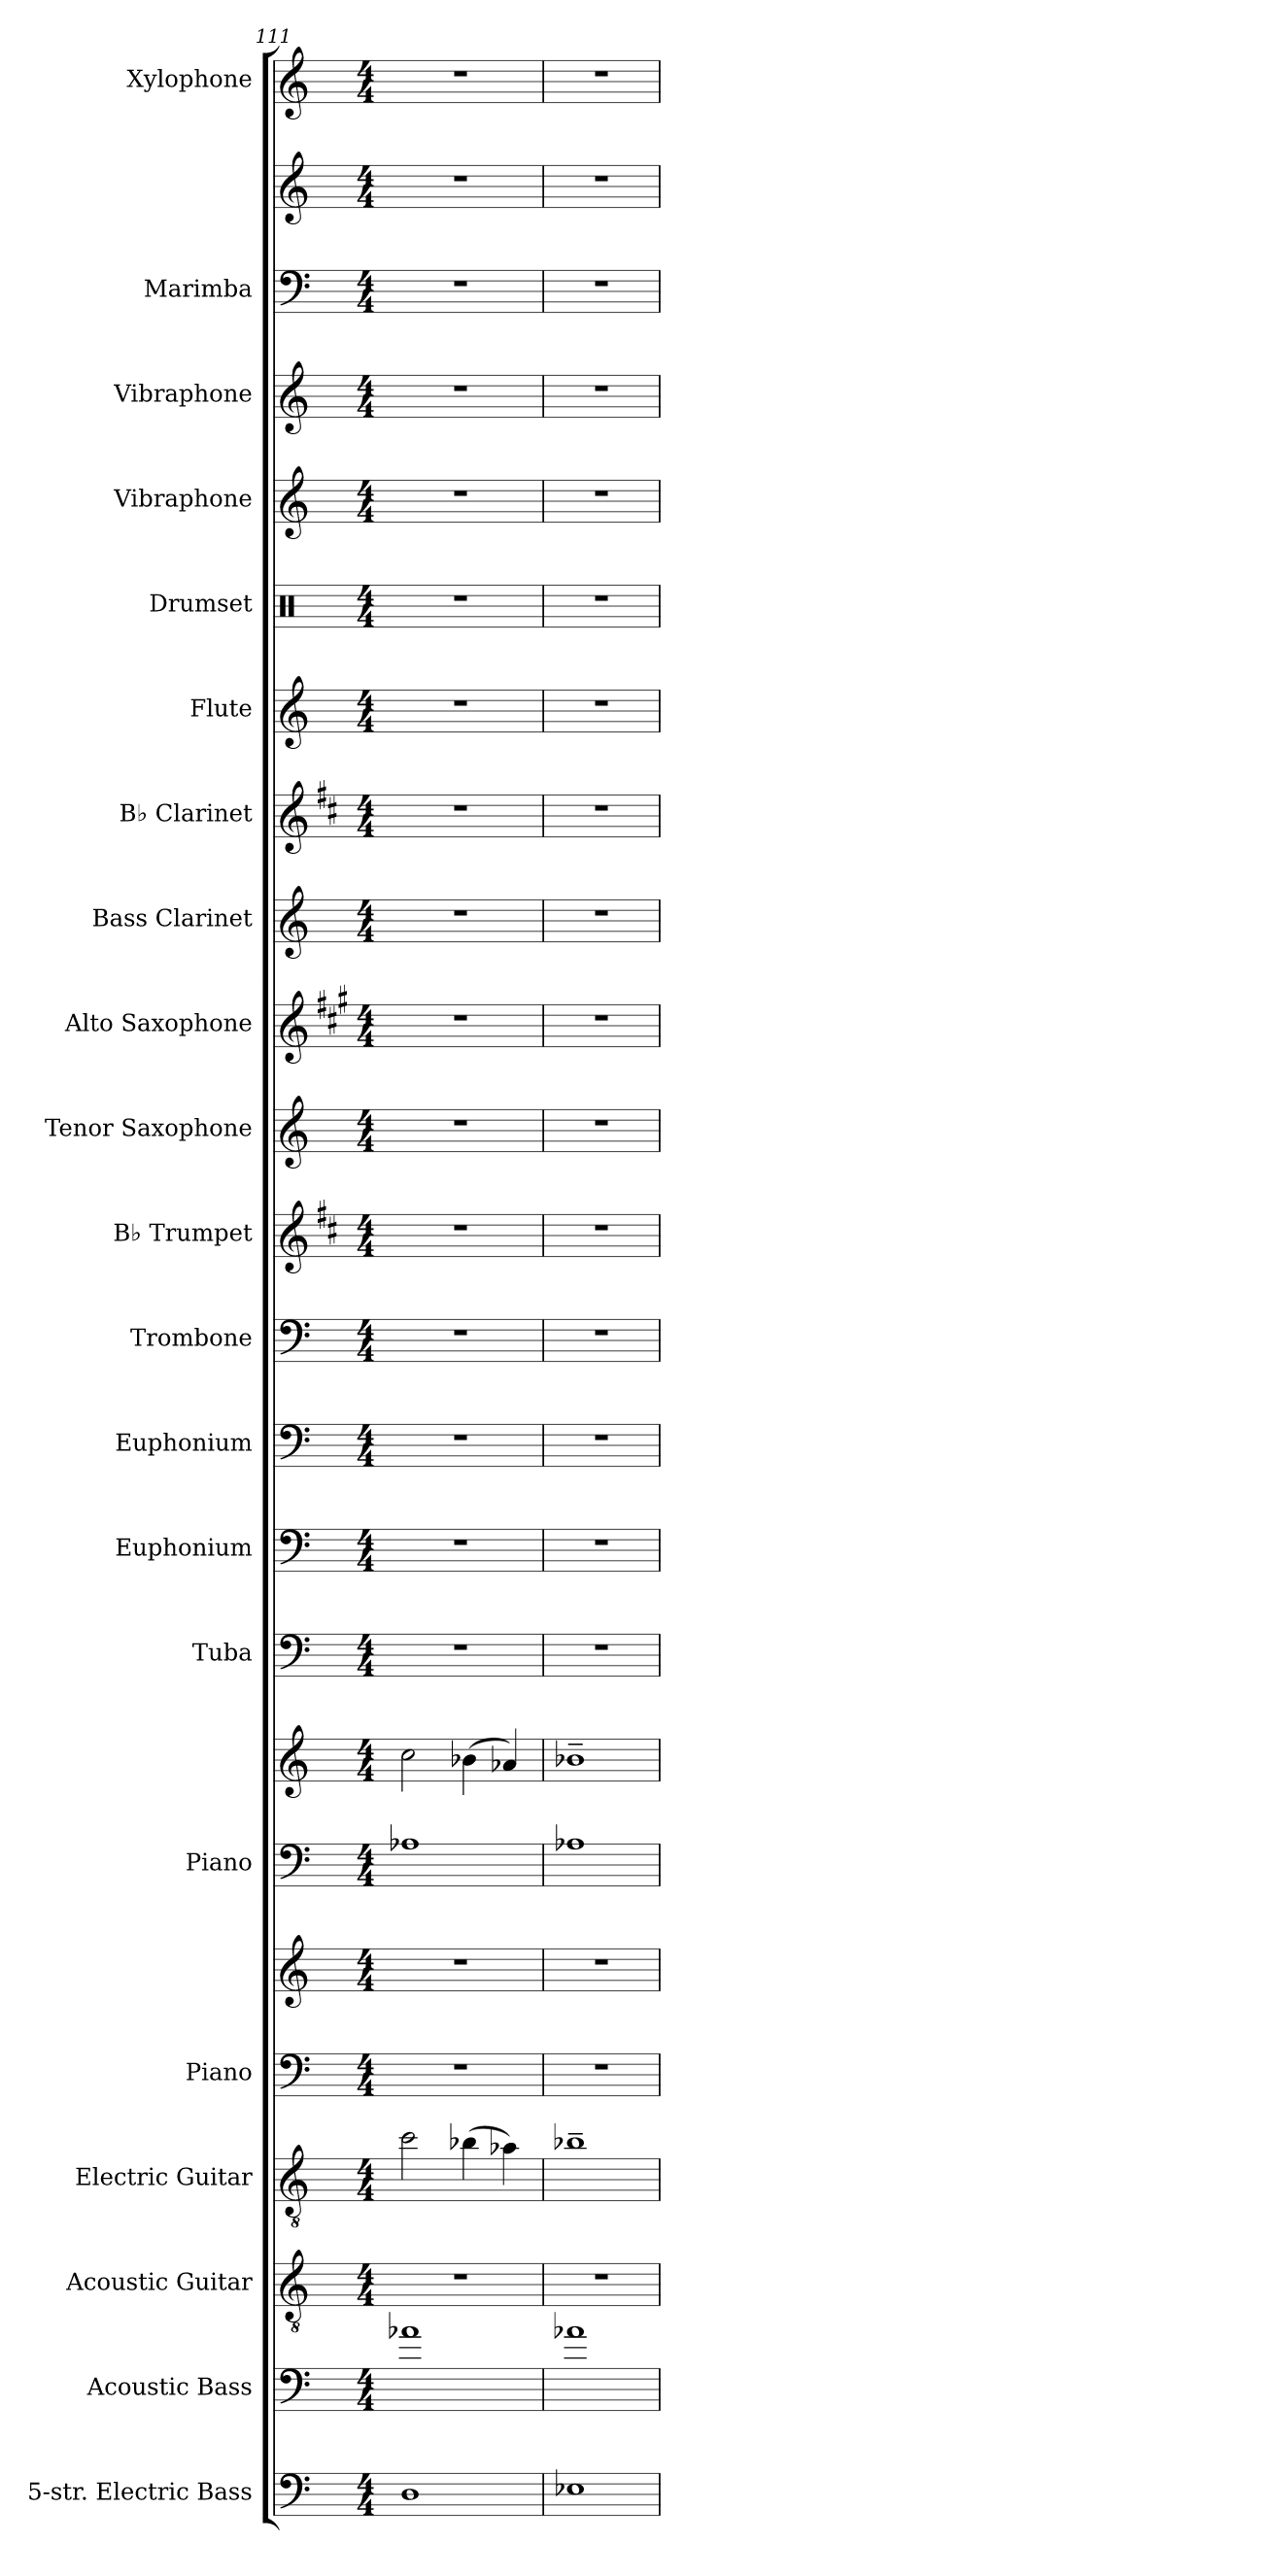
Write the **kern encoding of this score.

**kern	**kern	**kern	**kern	**kern	**kern	**kern	**kern	**kern	**kern	**kern	**kern	**kern	**kern	**kern	**kern	**kern	**kern	**kern	**kern	**kern	**kern	**kern	**kern
*part21	*part20	*part19	*part18	*part17	*part17	*part16	*part16	*part15	*part14	*part13	*part12	*part11	*part10	*part9	*part8	*part7	*part6	*part5	*part4	*part3	*part2	*part2	*part1
*staff24	*staff23	*staff22	*staff21	*staff20	*staff19	*staff18	*staff17	*staff16	*staff15	*staff14	*staff13	*staff12	*staff11	*staff10	*staff9	*staff8	*staff7	*staff6	*staff5	*staff4	*staff3	*staff2	*staff1
*I"5-str. Electric Bass	*I"Acoustic Bass	*I"Acoustic Guitar	*I"Electric Guitar	*I"Piano	*	*I"Piano	*	*I"Tuba	*I"Euphonium	*I"Euphonium	*I"Trombone	*I"B♭ Trumpet	*I"Tenor Saxophone	*I"Alto Saxophone	*I"Bass Clarinet	*I"B♭ Clarinet	*I"Flute	*I"Drumset	*I"Vibraphone	*I"Vibraphone	*I"Marimba	*	*I"Xylophone
*I'El. B.	*I'Bass	*I'Guit.	*I'El. Guit.	*I'Pno.	*	*I'Pno.	*	*I'Tba.	*I'Euph.	*I'Euph.	*I'Tbn.	*I'B♭ Tpt.	*I'T. Sax.	*I'A. Sax.	*I'B. Cl.	*I'B♭ Cl.	*I'Fl.	*I'Drs.	*I'Vib.	*I'Vib.	*I'Mrm.	*	*I'Xyl.
*clefF4	*clefF4	*clefGv2	*clefGv2	*clefF4	*clefG2	*clefF4	*clefG2	*clefF4	*clefF4	*clefF4	*clefF4	*clefG2	*clefG2	*clefG2	*clefG2	*clefG2	*clefG2	*clefX	*clefG2	*clefG2	*clefF4	*clefG2	*clefG2
*ITrd7c12	*ITrd7c12	*	*	*	*	*	*	*	*	*	*	*ITrd1c2	*ITrd8c14	*ITrd5c9	*ITrd8c14	*ITrd1c2	*	*	*	*	*	*	*ITrd-7c-12
*k[]	*k[]	*k[]	*k[]	*k[]	*k[]	*k[]	*k[]	*k[]	*k[]	*k[]	*k[]	*k[]	*k[]	*k[]	*k[]	*k[]	*k[]	*k[]	*k[]	*k[]	*k[]	*k[]	*k[]
*M4/4	*M4/4	*M4/4	*M4/4	*M4/4	*M4/4	*M4/4	*M4/4	*M4/4	*M4/4	*M4/4	*M4/4	*M4/4	*M4/4	*M4/4	*M4/4	*M4/4	*M4/4	*M4/4	*M4/4	*M4/4	*M4/4	*M4/4	*M4/4
=111	=111	=111	=111	=111	=111	=111	=111	=111	=111	=111	=111	=111	=111	=111	=111	=111	=111	=111	=111	=111	=111	=111	=111
1DD	1A-X	1r	2cc\	1r	1r	1A-X	2cc\	1r	1r	1r	1r	1r	1r	1r	1r	1r	1r	1r	1r	1r	1r	1r	1r
.	.	.	(4b-X\	.	.	.	(4b-X\	.	.	.	.	.	.	.	.	.	.	.	.	.	.	.	.
.	.	.	4a-X\)	.	.	.	4a-X/)	.	.	.	.	.	.	.	.	.	.	.	.	.	.	.	.
=112	=112	=112	=112	=112	=112	=112	=112	=112	=112	=112	=112	=112	=112	=112	=112	=112	=112	=112	=112	=112	=112	=112	=112
1EE-X	1A-X	1r	1b-X~	1r	1r	1A-X	1b-X~	1r	1r	1r	1r	1r	1r	1r	1r	1r	1r	1r	1r	1r	1r	1r	1r
=	=	=	=	=	=	=	=	=	=	=	=	=	=	=	=	=	=	=	=	=	=	=	=
*-	*-	*-	*-	*-	*-	*-	*-	*-	*-	*-	*-	*-	*-	*-	*-	*-	*-	*-	*-	*-	*-	*-	*-
